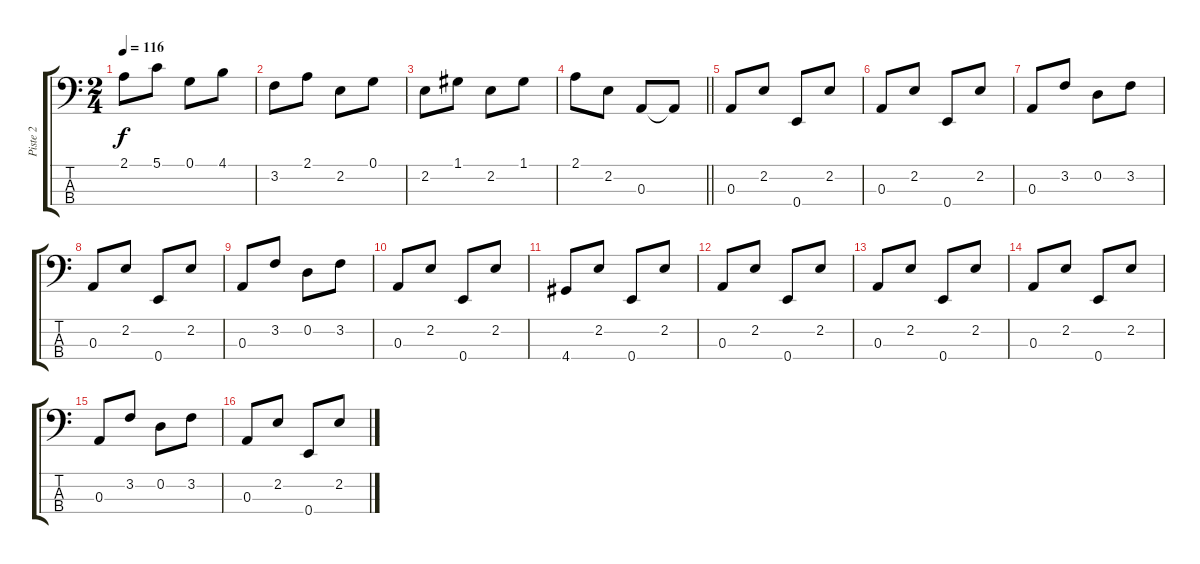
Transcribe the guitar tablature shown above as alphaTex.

\track ("Piste 2" "Piste 2") {instrument electricbasspick}
\staff {score tabs}
\tuning (G2 D2 A1 E1) {hide}
\ts (2 4)
\tempo 116
\clef f4
\ks c
2.1.8{dy f} 5.1.8 0.1.8 4.1.8 |
3.2.8 2.1.8 2.2.8 0.1.8 |
2.2.8 1.1.8 2.2.8 1.1.8 |
\barLineRight lightlight
2.1.8 2.2.8 0.3.8 0.3{t}.8 |
0.3.8 2.2.8 0.4.8 2.2.8 |
0.3.8 2.2.8 0.4.8 2.2.8 |
0.3.8 3.2.8 0.2.8 3.2.8 |
0.3.8 2.2.8 0.4.8 2.2.8 |
0.3.8 3.2.8 0.2.8 3.2.8 |
0.3.8 2.2.8 0.4.8 2.2.8 |
4.4.8 2.2.8 0.4.8 2.2.8 |
0.3.8 2.2.8 0.4.8 2.2.8 |
0.3.8 2.2.8 0.4.8 2.2.8 |
0.3.8 2.2.8 0.4.8 2.2.8 |
0.3.8 3.2.8 0.2.8 3.2.8 |
0.3.8 2.2.8 0.4.8 2.2.8
